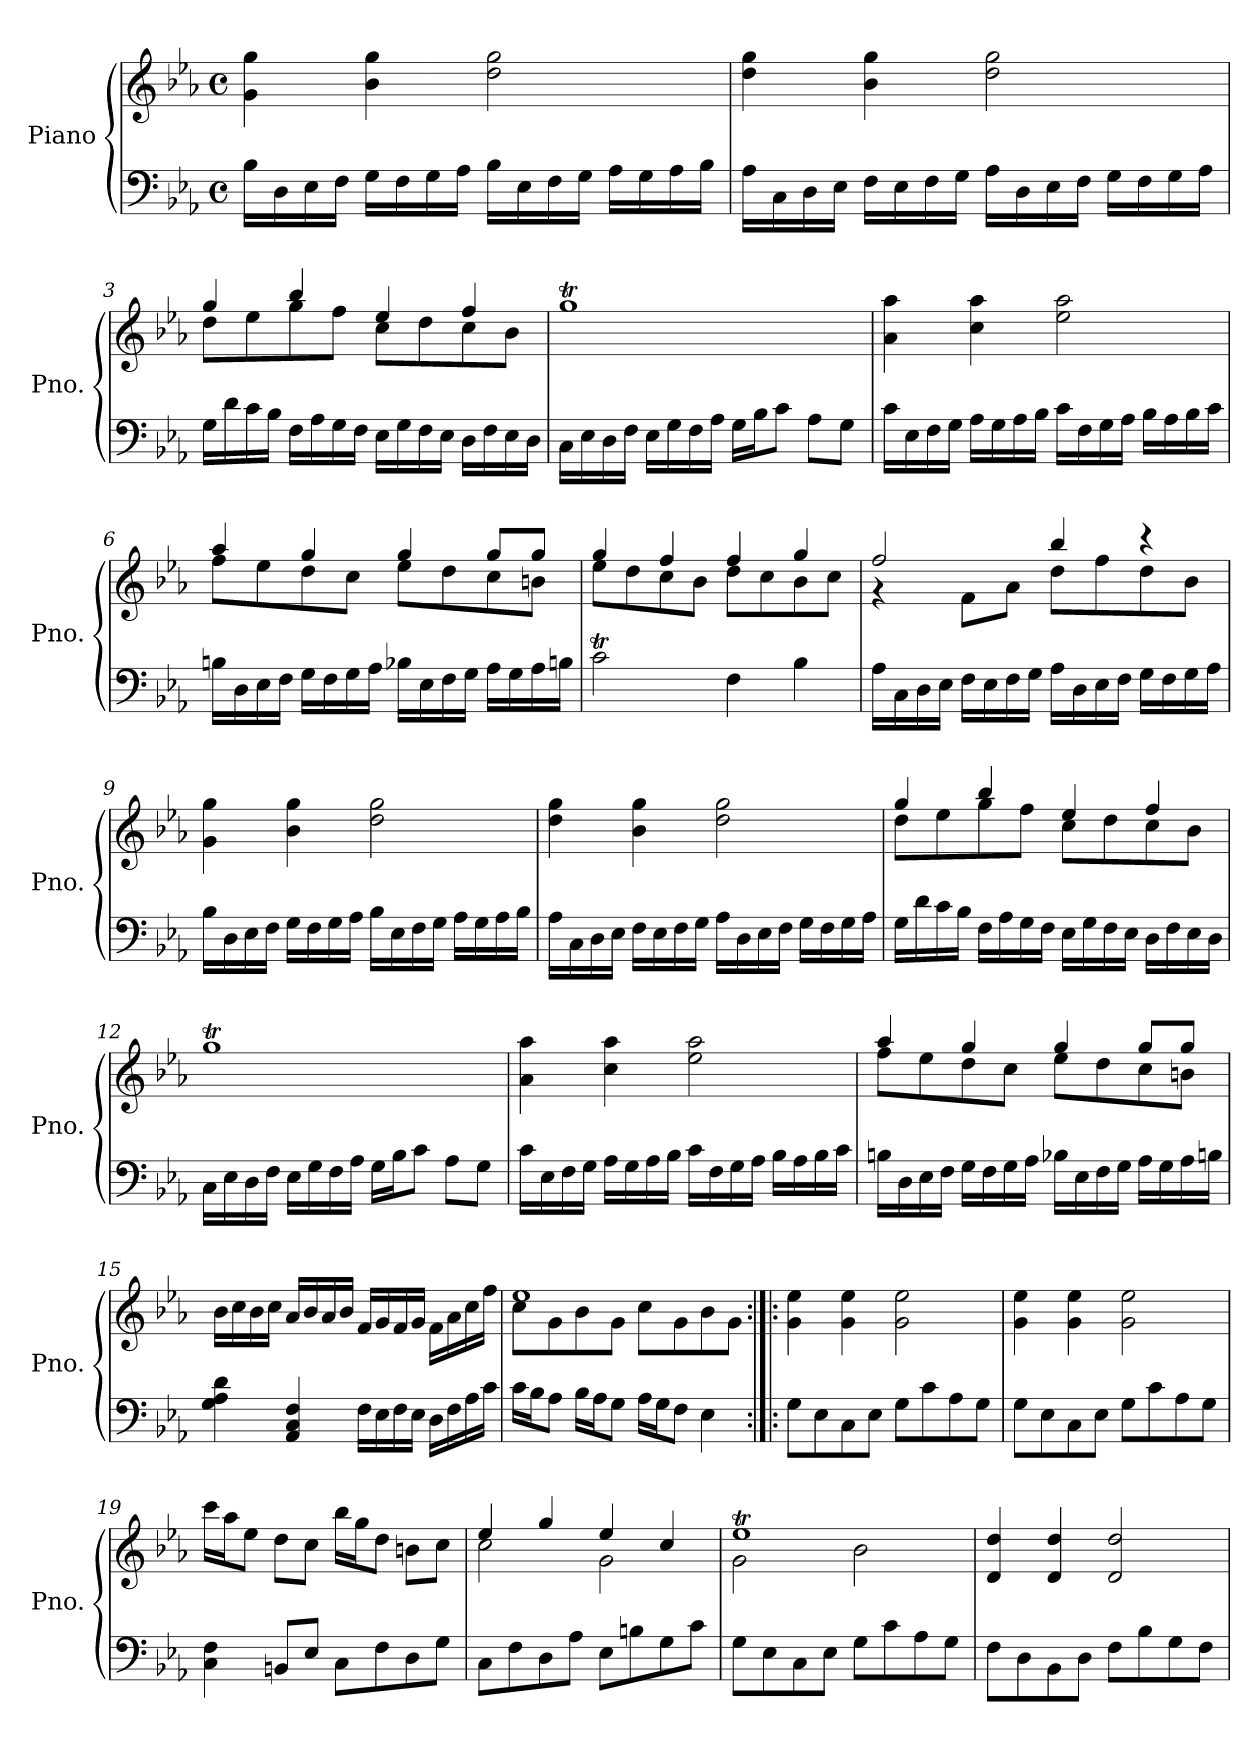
**kern	**kern
*part1	*part1
*staff2	*staff1
*I"Piano	*
*I'Pno.	*
*clefF4	*clefG2
*k[b-e-a-]	*k[b-e-a-]
*M4/4	*M4/4
*met(c)	*met(c)
=1	=1
16B-\LL	4g\ 4gg\
16D\	.
16E-\	.
16F\JJ	.
16G\LL	4b-\ 4gg\
16F\	.
16G\	.
16A-\JJ	.
16B-\LL	2dd\ 2gg\
16E-\	.
16F\	.
16G\JJ	.
16A-\LL	.
16G\	.
16A-\	.
16B-\JJ	.
=2	=2
16A-\LL	4dd\ 4gg\
16C\	.
16D\	.
16E-\JJ	.
16F\LL	4b-\ 4gg\
16E-\	.
16F\	.
16G\JJ	.
16A-\LL	2dd\ 2gg\
16D\	.
16E-\	.
16F\JJ	.
16G\LL	.
16F\	.
16G\	.
16A-\JJ	.
!!LO:LB:g=z
=3	=3
*	*^
16G\LL	4gg/	8dd\L
16d\	.	.
16c\	.	8ee-\
16B-\JJ	.	.
16F\LL	4bb-/	8gg\
16A-\	.	.
16G\	.	8ff\J
16F\JJ	.	.
16E-\LL	4ee-/	8cc\L
16G\	.	.
16F\	.	8dd\
16E-\JJ	.	.
16D\LL	4ff/	8cc\
16F\	.	.
16E-\	.	8b-\J
16D\JJ	.	.
*	*v	*v
=4	=4
16C\LL	1ggt
16E-\	.
16D\	.
16F\JJ	.
16E-\LL	.
16G\	.
16F\	.
16A-\JJ	.
16G\LL	.
16B-\J	.
8c\J	.
8A-\L	.
8G\J	.
=5	=5
16c\LL	4a-\ 4aa-\
16E-\	.
16F\	.
16G\JJ	.
16A-\LL	4cc\ 4aa-\
16G\	.
16A-\	.
16B-\JJ	.
16c\LL	2ee-\ 2aa-\
16F\	.
16G\	.
16A-\JJ	.
16B-\LL	.
16A-\	.
16B-\	.
16c\JJ	.
!!LO:LB:g=z
=6	=6
*	*^
16Bn\LL	4aa-/	8ff\L
16D\	.	.
16E-\	.	8ee-\
16F\JJ	.	.
16G\LL	4gg/	8dd\
16F\	.	.
16G\	.	8cc\J
16A-\JJ	.	.
16B-X\LL	4gg/	8ee-\L
16E-\	.	.
16F\	.	8dd\
16G\JJ	.	.
16A-\LL	8gg/L	8cc\
16G\	.	.
16A-\	8gg/J	8bn\J
16Bn\JJ	.	.
=7	=7	=7
2cT\	4gg/	8ee-\L
.	.	8dd\
.	4ff/	8cc\
.	.	8b-\J
4F\	4ff/	8dd\L
.	.	8cc\
4B-\	4gg/	8b-\
.	.	8cc\J
=8	=8	=8
16A-\LL	2ff/	4r
16C\	.	.
16D\	.	.
16E-\JJ	.	.
16F\LL	.	8f\L
16E-\	.	.
16F\	.	8a-\J
16G\JJ	.	.
16A-\LL	4bb-/	8dd\L
16D\	.	.
16E-\	.	8ff\
16F\JJ	.	.
16G\LL	4r	8dd\
16F\	.	.
16G\	.	8b-\J
16A-\JJ	.	.
*	*v	*v
!!LO:LB:g=z
=9	=9
16B-\LL	4g\ 4gg\
16D\	.
16E-\	.
16F\JJ	.
16G\LL	4b-\ 4gg\
16F\	.
16G\	.
16A-\JJ	.
16B-\LL	2dd\ 2gg\
16E-\	.
16F\	.
16G\JJ	.
16A-\LL	.
16G\	.
16A-\	.
16B-\JJ	.
=10	=10
16A-\LL	4dd\ 4gg\
16C\	.
16D\	.
16E-\JJ	.
16F\LL	4b-\ 4gg\
16E-\	.
16F\	.
16G\JJ	.
16A-\LL	2dd\ 2gg\
16D\	.
16E-\	.
16F\JJ	.
16G\LL	.
16F\	.
16G\	.
16A-\JJ	.
!!LO:LB:g=z
=11	=11
*	*^
16G\LL	4gg/	8dd\L
16d\	.	.
16c\	.	8ee-\
16B-\JJ	.	.
16F\LL	4bb-/	8gg\
16A-\	.	.
16G\	.	8ff\J
16F\JJ	.	.
16E-\LL	4ee-/	8cc\L
16G\	.	.
16F\	.	8dd\
16E-\JJ	.	.
16D\LL	4ff/	8cc\
16F\	.	.
16E-\	.	8b-\J
16D\JJ	.	.
*	*v	*v
=12	=12
16C\LL	1ggt
16E-\	.
16D\	.
16F\JJ	.
16E-\LL	.
16G\	.
16F\	.
16A-\JJ	.
16G\LL	.
16B-\J	.
8c\J	.
8A-\L	.
8G\J	.
=13	=13
16c\LL	4a-\ 4aa-\
16E-\	.
16F\	.
16G\JJ	.
16A-\LL	4cc\ 4aa-\
16G\	.
16A-\	.
16B-\JJ	.
16c\LL	2ee-\ 2aa-\
16F\	.
16G\	.
16A-\JJ	.
16B-\LL	.
16A-\	.
16B-\	.
16c\JJ	.
!!LO:PB:g=z
=14	=14
*	*^
16Bn\LL	4aa-/	8ff\L
16D\	.	.
16E-\	.	8ee-\
16F\JJ	.	.
16G\LL	4gg/	8dd\
16F\	.	.
16G\	.	8cc\J
16A-\JJ	.	.
16B-X\LL	4gg/	8ee-\L
16E-\	.	.
16F\	.	8dd\
16G\JJ	.	.
16A-\LL	8gg/L	8cc\
16G\	.	.
16A-\	8gg/J	8bn\J
16Bn\JJ	.	.
*	*v	*v
=15	=15
4G\ 4A-\ 4d\	16b-\LL
.	16cc\
.	16b-\
.	16cc\JJ
4AA-/ 4C/ 4F/	16a-/LL
.	16b-/
.	16a-/
.	16b-/JJ
16F\LL	16f/LL
16E-\	16g/
16F\	16f/
16E-\JJ	16g/JJ
16D\LL	16f\LL
16F\	16a-\
16A-\	16cc\
16c\JJ	16ff\JJ
=16	=16
*	*^
16c\LL	1ee-	8cc\L
16B-\J	.	.
8A-\J	.	8g\
16B-\LL	.	8b-\
16A-\J	.	.
8G\J	.	8g\J
16A-\LL	.	8cc\L
16G\J	.	.
8F\J	.	8g\
4E-\	.	8b-\
.	.	8g\J
*	*v	*v
!!LO:LB:g=z
=17:|!|:	=17:|!|:
8G\L	4g\ 4ee-\
8E-\	.
8C\	4g\ 4ee-\
8E-\J	.
8G\L	2g\ 2ee-\
8c\	.
8A-\	.
8G\J	.
=18	=18
8G\L	4g\ 4ee-\
8E-\	.
8C\	4g\ 4ee-\
8E-\J	.
8G\L	2g\ 2ee-\
8c\	.
8A-\	.
8G\J	.
=19	=19
4C\ 4F\	16ccc\LL
.	16aa-\J
.	8ee-\J
8BBn/L	8dd\L
8E-/J	8cc\J
8C\L	16bb-\LL
.	16gg\J
8F\	8dd\J
8D\	8bn\L
8G\J	8cc\J
=20	=20
*	*^
8C\L	4ee-/	2cc\
8F\	.	.
8D\	4gg/	.
8A-\J	.	.
8E-\L	4ee-/	2g\
8Bn\	.	.
8G\	4cc/	.
8c\J	.	.
!!LO:LB:g=z	!!
=21	=21	=21
8G\L	1ee-T	2g\
8E-\	.	.
8C\	.	.
8E-\J	.	.
8G\L	.	2b-\
8c\	.	.
8A-\	.	.
8G\J	.	.
*	*v	*v
=22	=22
8F\L	4d/ 4dd/
8D\	.
8BB-\	4d/ 4dd/
8D\J	.
8F\L	2d/ 2dd/
8B-\	.
8G\	.
8F\J	.
=	=
*-	*-
